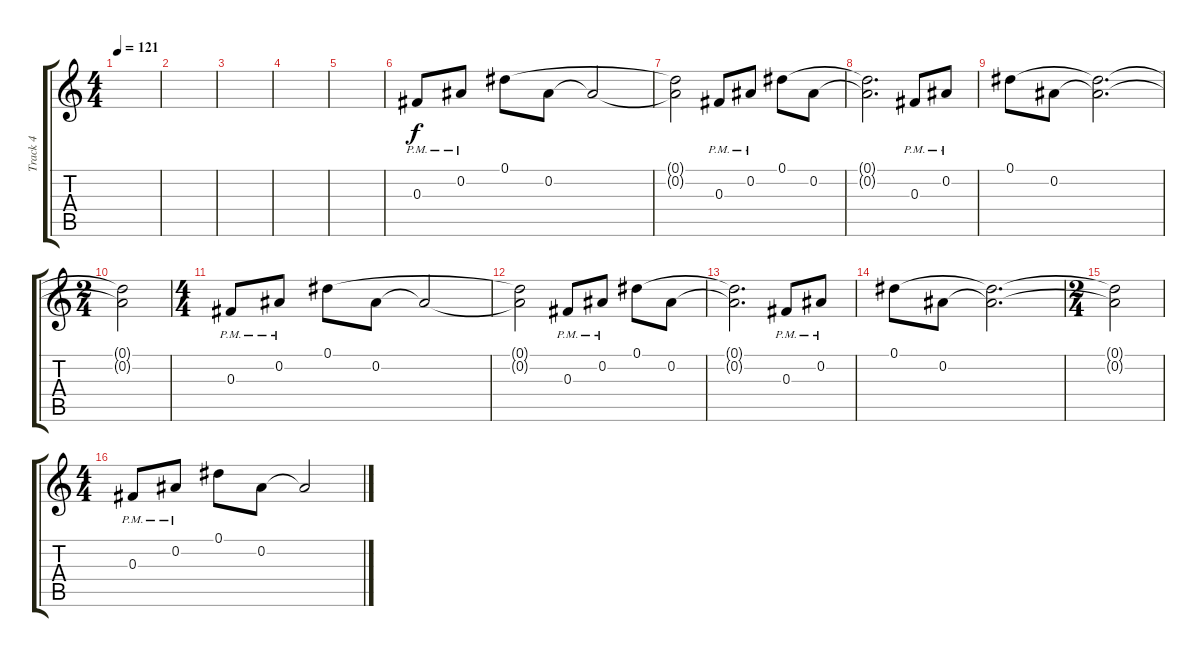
\track ("Track 4" "Track 4") {instrument acousticguitarsteel}
\staff {score tabs}
\tuning (Eb4 Bb3 Gb3 Db3 Ab2 Eb2) {hide}
\ts (4 4)
\tempo 121
\clef g2
\ks c
|
|
|
|
|
0.3{pm}.8 0.2{pm}.8 0.1.8 0.2.8 0.2{t}.2 |
(0.1{t} 0.2{t}).2 0.3{pm}.8 0.2{pm}.8 0.1.8 0.2.8 |
(0.1{t} 0.2{t}).2{d} 0.3{pm}.8 0.2{pm}.8 |
0.1.8 0.2.8 (0.1{t} 0.2{t}).2{d} |
\ts (2 4)
(0.1{t} 0.2{t}).2 |
\ts (4 4)
0.3{pm}.8 0.2{pm}.8 0.1.8 0.2.8 0.2{t}.2 |
(0.1{t} 0.2{t}).2 0.3{pm}.8 0.2{pm}.8 0.1.8 0.2.8 |
(0.1{t} 0.2{t}).2{d} 0.3{pm}.8 0.2{pm}.8 |
0.1.8 0.2.8 (0.1{t} 0.2{t}).2{d} |
\ts (2 4)
(0.1{t} 0.2{t}).2 |
\ts (4 4)
0.3{pm}.8 0.2{pm}.8 0.1.8 0.2.8 0.2{t}.2
